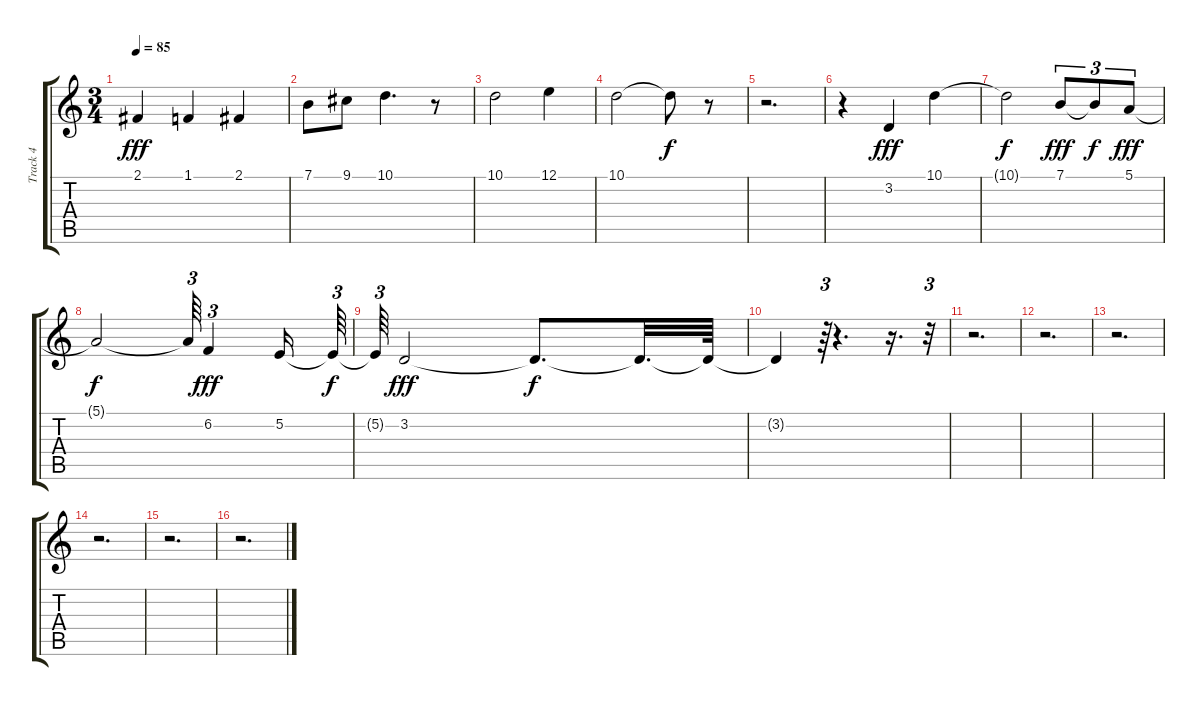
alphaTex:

\track ("Track 4" "Track 4") {instrument tangoaccordion}
\staff {score tabs}
\tuning (E4 B3 G3 D3 A2 E2) {hide}
\ts (3 4)
\tempo 85
\clef g2
\ks c
2.1.4{dy fff} 1.1.4 2.1.4 |
7.1.8 9.1.8 10.1.4{d} r.8 |
10.1.2 12.1.4 |
10.1.2 10.1{t}.8{dy f} r.8 |
r.2{d} |
r.4 3.2.4{dy fff} 10.1.4 |
10.1{t}.2{dy f} 7.1.8{tu (3 2) dy fff} 7.1{t}.8{tu (3 2) dy f} 5.1.8{tu (3 2) dy fff} |
5.1{t}.2{dy f} 5.1{t}.64{tu (3 2)} 6.2.4{tu (3 2) dy fff} 5.2.16 5.2{t}.64{tu (3 2) dy f} |
5.2{t}.64{tu (3 2)} 3.2.2{dy fff} 3.2{t}.8{d dy f} 3.2{t}.32{d} 3.2{t}.64 |
3.2{t}.4 r.64{tu (3 2)} r.4{d} r.16{d} r.32{tu (3 2)} |
r.2{d} |
r.2{d} |
r.2{d} |
r.2{d} |
r.2{d} |
r.2{d}
